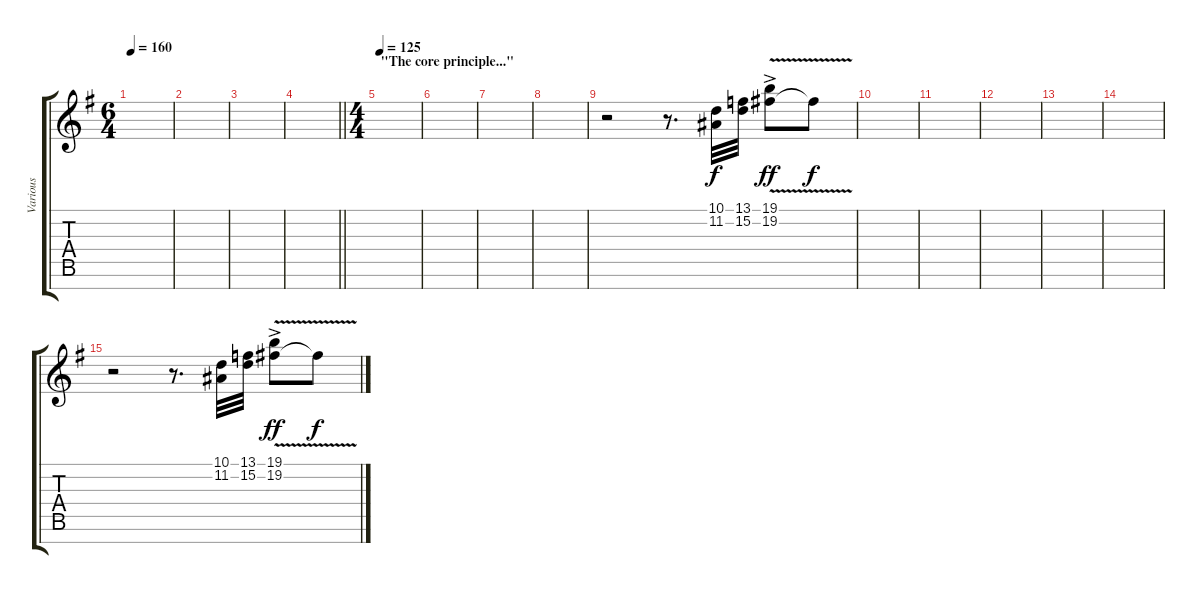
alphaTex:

\track ("Various" "Various") {instrument flute}
\staff {score tabs}
\tuning (E4 B3 G3 D3 A2 E2 B1) {hide}
\ts (6 4)
\tempo 160
\clef g2
\ks g
|
|
|
\barLineRight lightlight
|
\ts (4 4)
\section ("" "\"The core principle...\"")
\tempo 125
|
|
|
|
r.2{instrument flute} r.8{d} (10.1 11.2).32{dy f} (13.1 15.2).32 (19.1{ac} 19.2{v}).8{dy ff volume 5} 19.2{t}.8{dy f} |
|
|
|
|
|
r.2{volume 13 instrument flute} r.8{d} (10.1 11.2).32 (13.1 15.2).32 (19.1{ac} 19.2{v}).8{dy ff volume 5} 19.2{t}.8{dy f}
